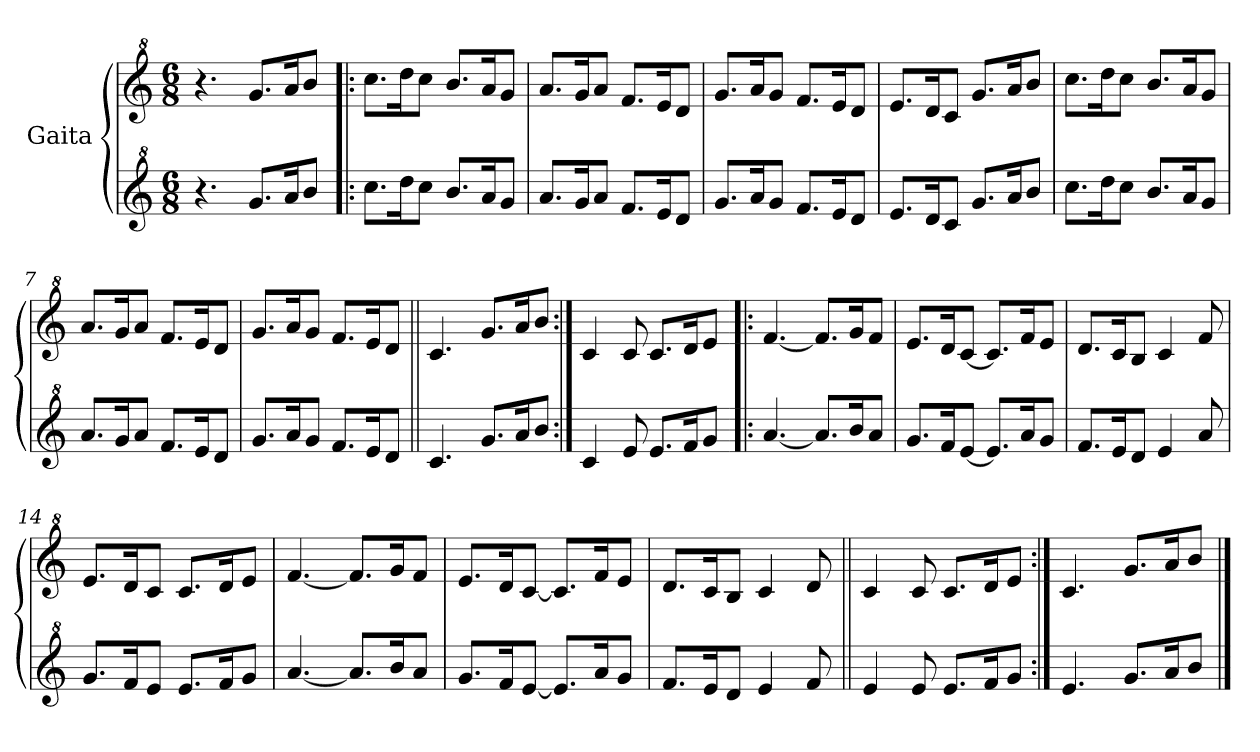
**kern	**kern
*part2	*part1
*staff2	*staff1
*I"Gaita	*I"Gaita
*clefG^2	*clefG^2
*k[]	*k[]
*M6/8	*M6/8
*MM204	*MM204
=1	=1
4.r	4.r
8.gg/L	8.gg/L
16aa/K	16aa/K
8bb/J	8bb/J
=2!|:	=2!|:
8.ccc\L	8.ccc\L
16ddd\K	16ddd\K
8ccc\J	8ccc\J
8.bb/L	8.bb/L
16aa/K	16aa/K
8gg/J	8gg/J
=3	=3
8.aa/L	8.aa/L
16gg/K	16gg/K
8aa/J	8aa/J
8.ff/L	8.ff/L
16ee/K	16ee/K
8dd/J	8dd/J
=4	=4
8.gg/L	8.gg/L
16aa/K	16aa/K
8gg/J	8gg/J
8.ff/L	8.ff/L
16ee/K	16ee/K
8dd/J	8dd/J
=5	=5
8.ee/L	8.ee/L
16dd/K	16dd/K
8cc/J	8cc/J
8.gg/L	8.gg/L
16aa/K	16aa/K
8bb/J	8bb/J
=6	=6
8.ccc\L	8.ccc\L
16ddd\K	16ddd\K
8ccc\J	8ccc\J
8.bb/L	8.bb/L
16aa/K	16aa/K
8gg/J	8gg/J
!!LO:LB:g=z
=7	=7
8.aa/L	8.aa/L
16gg/K	16gg/K
8aa/J	8aa/J
8.ff/L	8.ff/L
16ee/K	16ee/K
8dd/J	8dd/J
=8	=8
8.gg/L	8.gg/L
16aa/K	16aa/K
8gg/J	8gg/J
8.ff/L	8.ff/L
16ee/K	16ee/K
8dd/J	8dd/J
=9||	=9||
4.cc/	4.cc/
8.gg/L	8.gg/L
16aa/K	16aa/K
8bb/J	8bb/J
=10:|!	=10:|!
4cc/	4cc/
8ee/	8cc/
8.ee/L	8.cc/L
16ff/K	16dd/K
8gg/J	8ee/J
=11!|:	=11!|:
[4.aa/	[4.ff/
8.aa/L]	8.ff/L]
16bb/K	16gg/K
8aa/J	8ff/J
=12	=12
8.gg/L	8.ee/L
16ff/K	16dd/K
[8ee/J	[8cc/J
8.ee/L]	8.cc/L]
16aa/K	16ff/K
8gg/J	8ee/J
!!LO:LB:g=z
=13	=13
8.ff/L	8.dd/L
16ee/K	16cc/K
8dd/J	8b/J
4ee/	4cc/
8aa/	8ff/
=14	=14
8.gg/L	8.ee/L
16ff/K	16dd/K
8ee/J	8cc/J
8.ee/L	8.cc/L
16ff/K	16dd/K
8gg/J	8ee/J
=15	=15
[4.aa/	[4.ff/
8.aa/L]	8.ff/L]
16bb/K	16gg/K
8aa/J	8ff/J
=16	=16
8.gg/L	8.ee/L
16ff/K	16dd/K
[8ee/J	[8cc/J
8.ee/L]	8.cc/L]
16aa/K	16ff/K
8gg/J	8ee/J
=17	=17
8.ff/L	8.dd/L
16ee/K	16cc/K
8dd/J	8b/J
4ee/	4cc/
8ff/	8dd/
=18||	=18||
4ee/	4cc/
8ee/	8cc/
8.ee/L	8.cc/L
16ff/K	16dd/K
8gg/J	8ee/J
=19:|!	=19:|!
4.ee/	4.cc/
8.gg/L	8.gg/L
16aa/K	16aa/K
8bb/J	8bb/J
==	==
*-	*-
